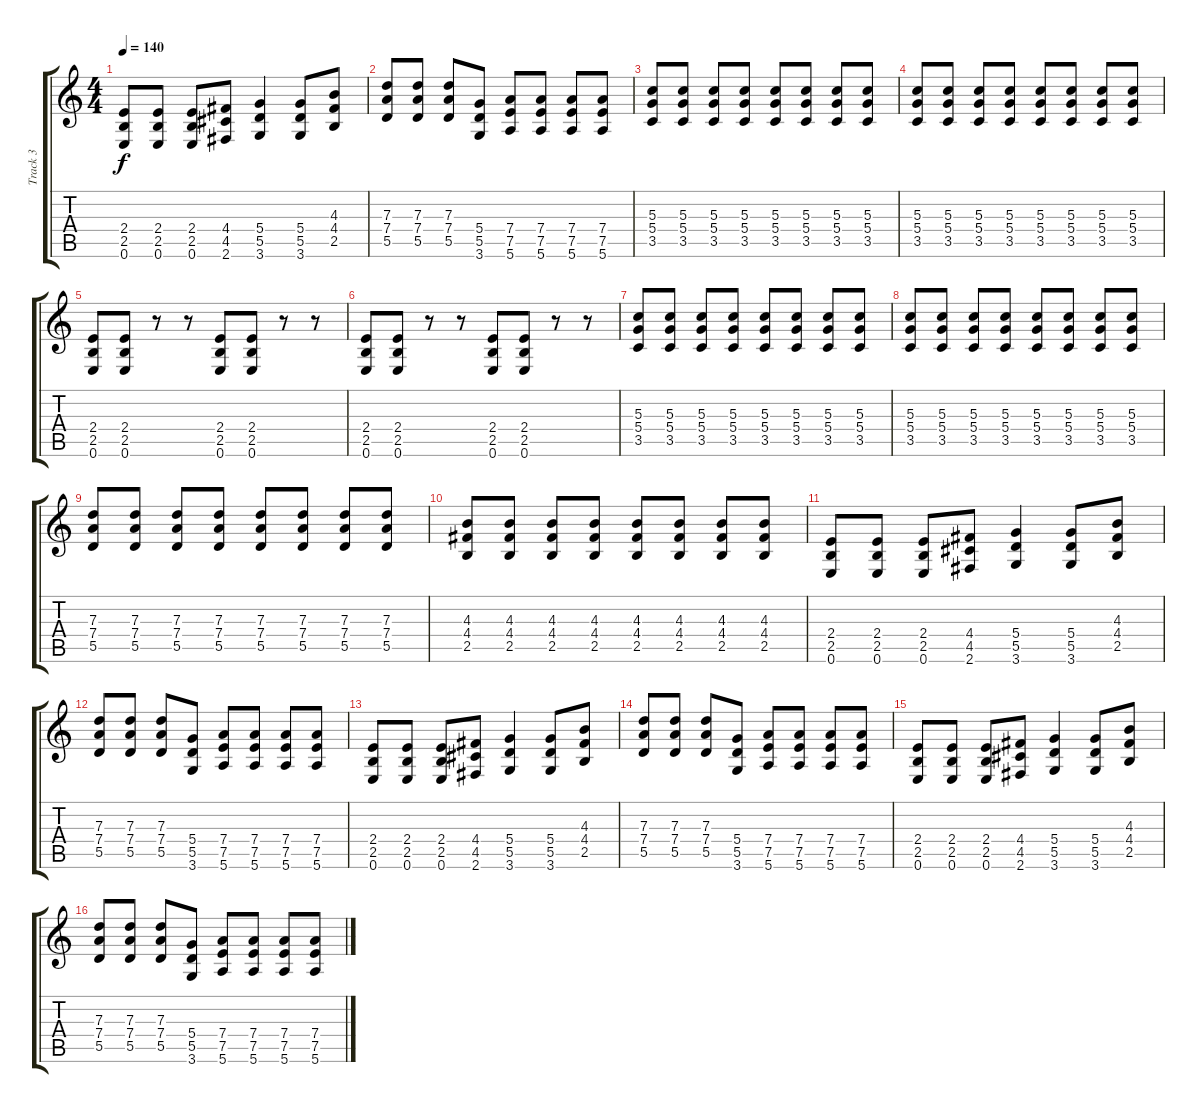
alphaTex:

\track ("Track 3" "Track 3") {instrument distortionguitar}
\staff {score tabs}
\tuning (E4 B3 G3 D3 A2 E2) {hide}
\ts (4 4)
\tempo 140
\clef g2
\ks c
(2.4 2.5 0.6).8{dy f} (2.4 2.5 0.6).8 (2.4 2.5 0.6).8 (4.4 4.5 2.6).8 (5.4 5.5 3.6).4 (5.4 5.5 3.6).8 (4.3 4.4 2.5).8 |
(7.3 7.4 5.5).8 (7.3 7.4 5.5).8 (7.3 7.4 5.5).8 (5.4 5.5 3.6).8 (7.4 7.5 5.6).8 (7.4 7.5 5.6).8 (7.4 7.5 5.6).8 (7.4 7.5 5.6).8 |
(5.3 5.4 3.5).8 (5.3 5.4 3.5).8 (5.3 5.4 3.5).8 (5.3 5.4 3.5).8 (5.3 5.4 3.5).8 (5.3 5.4 3.5).8 (5.3 5.4 3.5).8 (5.3 5.4 3.5).8 |
(5.3 5.4 3.5).8 (5.3 5.4 3.5).8 (5.3 5.4 3.5).8 (5.3 5.4 3.5).8 (5.3 5.4 3.5).8 (5.3 5.4 3.5).8 (5.3 5.4 3.5).8 (5.3 5.4 3.5).8 |
(2.4 2.5 0.6).8 (2.4 2.5 0.6).8 r.8 r.8 (2.4 2.5 0.6).8 (2.4 2.5 0.6).8 r.8 r.8 |
(2.4 2.5 0.6).8 (2.4 2.5 0.6).8 r.8 r.8 (2.4 2.5 0.6).8 (2.4 2.5 0.6).8 r.8 r.8 |
(5.3 5.4 3.5).8 (5.3 5.4 3.5).8 (5.3 5.4 3.5).8 (5.3 5.4 3.5).8 (5.3 5.4 3.5).8 (5.3 5.4 3.5).8 (5.3 5.4 3.5).8 (5.3 5.4 3.5).8 |
(5.3 5.4 3.5).8 (5.3 5.4 3.5).8 (5.3 5.4 3.5).8 (5.3 5.4 3.5).8 (5.3 5.4 3.5).8 (5.3 5.4 3.5).8 (5.3 5.4 3.5).8 (5.3 5.4 3.5).8 |
(7.3 7.4 5.5).8 (7.3 7.4 5.5).8 (7.3 7.4 5.5).8 (7.3 7.4 5.5).8 (7.3 7.4 5.5).8 (7.3 7.4 5.5).8 (7.3 7.4 5.5).8 (7.3 7.4 5.5).8 |
(4.3 4.4 2.5).8 (4.3 4.4 2.5).8 (4.3 4.4 2.5).8 (4.3 4.4 2.5).8 (4.3 4.4 2.5).8 (4.3 4.4 2.5).8 (4.3 4.4 2.5).8 (4.3 4.4 2.5).8 |
(2.4 2.5 0.6).8 (2.4 2.5 0.6).8 (2.4 2.5 0.6).8 (4.4 4.5 2.6).8 (5.4 5.5 3.6).4 (5.4 5.5 3.6).8 (4.3 4.4 2.5).8 |
(7.3 7.4 5.5).8 (7.3 7.4 5.5).8 (7.3 7.4 5.5).8 (5.4 5.5 3.6).8 (7.4 7.5 5.6).8 (7.4 7.5 5.6).8 (7.4 7.5 5.6).8 (7.4 7.5 5.6).8 |
(2.4 2.5 0.6).8 (2.4 2.5 0.6).8 (2.4 2.5 0.6).8 (4.4 4.5 2.6).8 (5.4 5.5 3.6).4 (5.4 5.5 3.6).8 (4.3 4.4 2.5).8 |
(7.3 7.4 5.5).8 (7.3 7.4 5.5).8 (7.3 7.4 5.5).8 (5.4 5.5 3.6).8 (7.4 7.5 5.6).8 (7.4 7.5 5.6).8 (7.4 7.5 5.6).8 (7.4 7.5 5.6).8 |
(2.4 2.5 0.6).8 (2.4 2.5 0.6).8 (2.4 2.5 0.6).8 (4.4 4.5 2.6).8 (5.4 5.5 3.6).4 (5.4 5.5 3.6).8 (4.3 4.4 2.5).8 |
(7.3 7.4 5.5).8 (7.3 7.4 5.5).8 (7.3 7.4 5.5).8 (5.4 5.5 3.6).8 (7.4 7.5 5.6).8 (7.4 7.5 5.6).8 (7.4 7.5 5.6).8 (7.4 7.5 5.6).8
